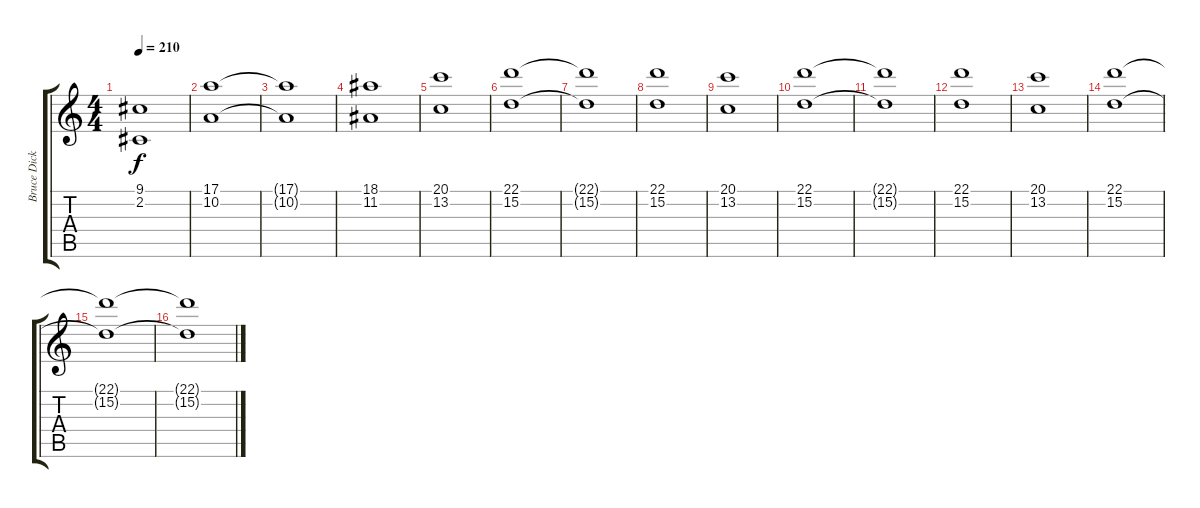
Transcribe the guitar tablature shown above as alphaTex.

\track ("Bruce Dickinson" "Bruce Dick") {instrument cello}
\staff {score tabs}
\tuning (E4 B3 G3 D3 A2 E2) {hide}
\ts (4 4)
\tempo 210
\clef g2
\ks c
(9.1 2.2).1{dy f} |
(17.1 10.2).1 |
(17.1{t} 10.2{t}).1 |
(18.1 11.2).1 |
(20.1 13.2).1 |
(22.1 15.2).1 |
(22.1{t} 15.2{t}).1 |
(22.1 15.2).1 |
(20.1 13.2).1 |
(22.1 15.2).1 |
(22.1{t} 15.2{t}).1 |
(22.1 15.2).1 |
(20.1 13.2).1 |
(22.1 15.2).1 |
(22.1{t} 15.2{t}).1 |
(22.1{t} 15.2{t}).1
